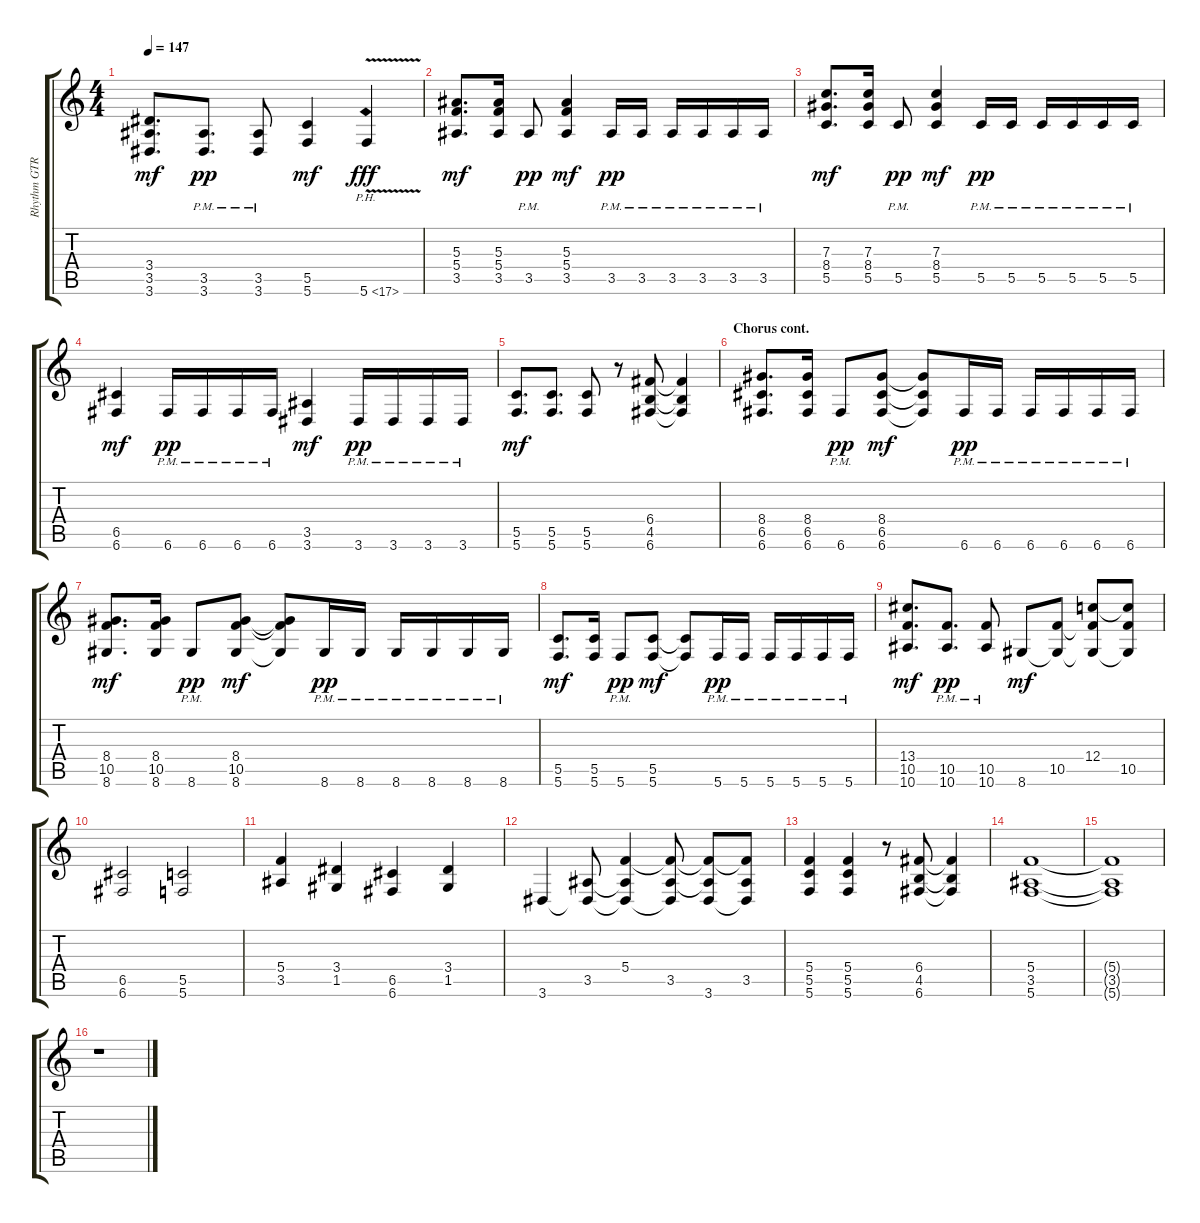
\track ("Rhythm GTR 1" "Rhythm GTR") {instrument overdrivenguitar}
\staff {score tabs}
\tuning (D4 A3 F3 C3 G2 C2) {hide}
\ts (4 4)
\tempo 147
\clef g2
\ks aminor
(3.4 3.5 3.6).8{d dy mf} (3.5{pm} 3.6{pm}).8{d dy pp} (3.5{pm} 3.6{pm}).8 (5.5 5.6).4{dy mf} 5.6{ph 12 v}.4{dy fff} |
(5.3 5.4 3.5).8{d dy mf} (5.3 5.4 3.5).16 3.5{pm}.8{dy pp} (5.3 5.4 3.5).4{dy mf} 3.5{pm}.16{dy pp} 3.5{pm}.16 3.5{pm}.16 3.5{pm}.16 3.5{pm}.16 3.5{pm}.16 |
(7.3 8.4 5.5).8{d dy mf} (7.3 8.4 5.5).16 5.5{pm}.8{dy pp} (7.3 8.4 5.5).4{dy mf} 5.5{pm}.16{dy pp} 5.5{pm}.16 5.5{pm}.16 5.5{pm}.16 5.5{pm}.16 5.5{pm}.16 |
(6.5 6.6).4{dy mf} 6.6{pm}.16{dy pp} 6.6{pm}.16 6.6{pm}.16 6.6{pm}.16 (3.5 3.6).4{dy mf} 3.6{pm}.16{dy pp} 3.6{pm}.16 3.6{pm}.16 3.6{pm}.16 |
(5.5 5.6).8{d dy mf} (5.5 5.6).8{d} (5.5 5.6).8 r.8 (6.4 4.5 6.6).8 (6.4{t} 4.5{t} 6.6{t}).4 |
\section ("" "Chorus cont.")
(8.4 6.5 6.6).8{d} (8.4 6.5 6.6).16 6.6{pm}.8{dy pp} (8.4 6.5 6.6).8{dy mf} (8.4{t} 6.5{t} 6.6{t}).8 6.6{pm}.16{dy pp} 6.6{pm}.16 6.6{pm}.16 6.6{pm}.16 6.6{pm}.16 6.6{pm}.16 |
(8.4 10.5 8.6).8{d dy mf} (8.4 10.5 8.6).16 8.6{pm}.8{dy pp} (8.4 10.5 8.6).8{dy mf} (8.4{t} 10.5{t} 8.6{t}).8 8.6{pm}.16{dy pp} 8.6{pm}.16 8.6{pm}.16 8.6{pm}.16 8.6{pm}.16 8.6{pm}.16 |
(5.5 5.6).8{d dy mf} (5.5 5.6).16 5.6{pm}.8{dy pp} (5.5 5.6).8{dy mf} (5.5{t} 5.6{t}).8 5.6{pm}.16{dy pp} 5.6{pm}.16 5.6{pm}.16 5.6{pm}.16 5.6{pm}.16 5.6{pm}.16 |
(13.4 10.5 10.6).8{d dy mf} (10.5{pm} 10.6{pm}).8{d dy pp} (10.5{pm} 10.6{pm}).8 8.6.8{dy mf} (10.5 8.6{t}).8 (12.4 10.5{t} 8.6{t}).8 (12.4{t} 10.5 8.6{t}).8 |
(6.5 6.6).2 (5.5 5.6).2 |
(5.4 3.5).4 (3.4 1.5).4 (6.5 6.6).4 (3.4 1.5).4 |
3.6.4 (3.5 3.6{t}).8 (5.4 3.5{t} 3.6{t}).4 (5.4{t} 3.5 3.6{t}).8 (5.4{t} 3.5{t} 3.6).8 (5.4{t} 3.5 3.6{t}).8 |
(5.4 5.5 5.6).4 (5.4 5.5 5.6).4 r.8 (6.4 4.5 6.6).8 (6.4{t} 4.5{t} 6.6{t}).4 |
(5.4 3.5 5.6).1 |
(5.4{t} 3.5{t} 5.6{t}).1 |
r.1
